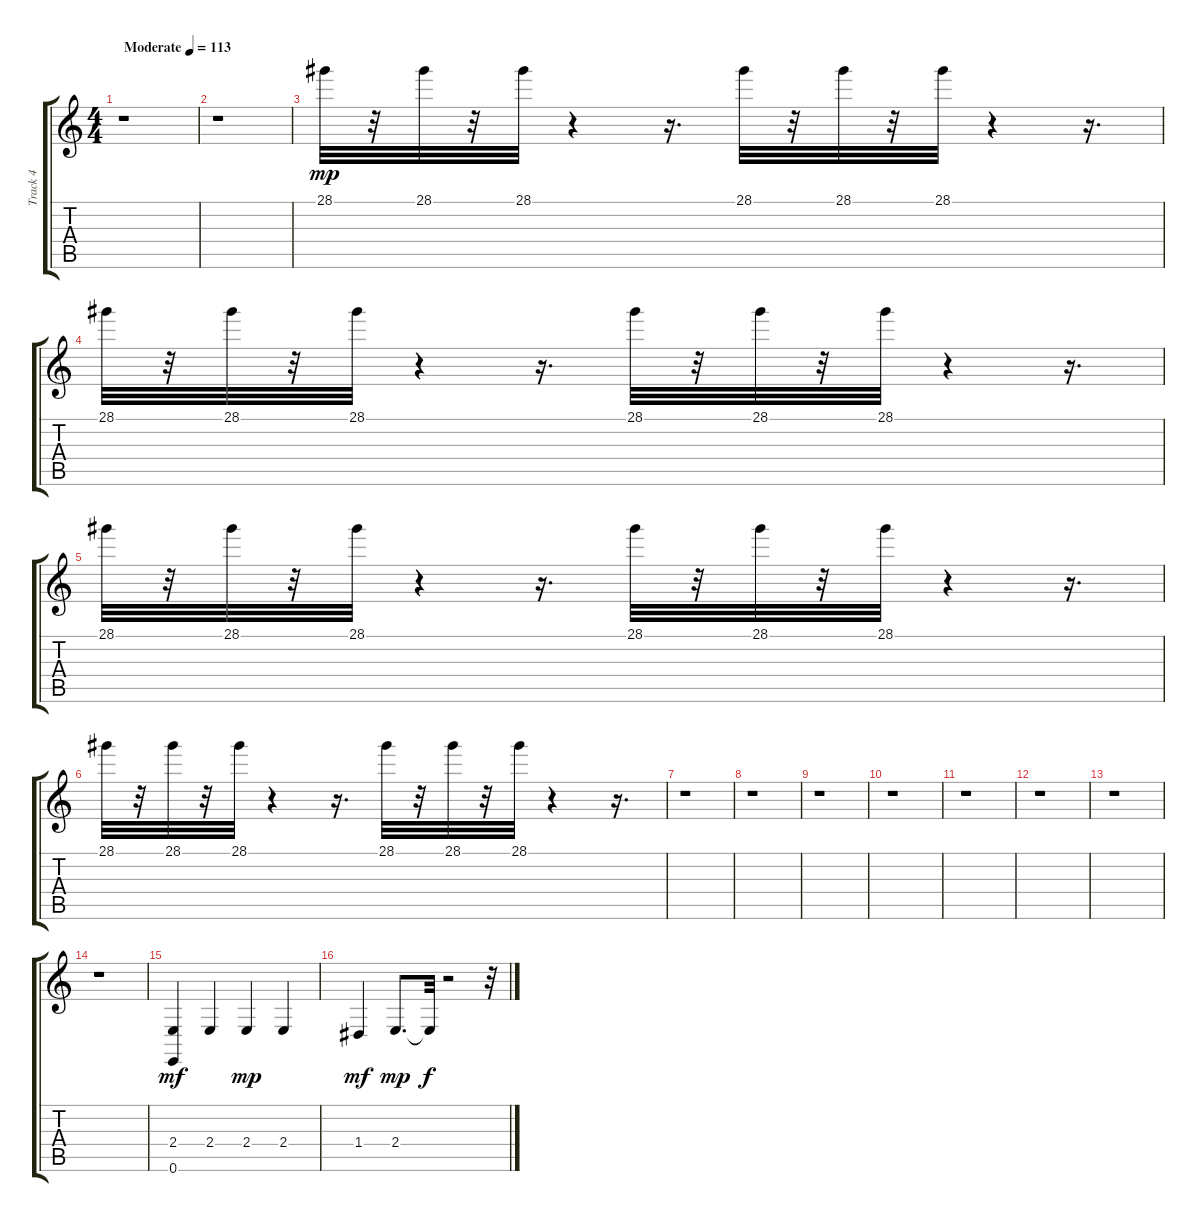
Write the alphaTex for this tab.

\track ("Track 4" "Track 4") {instrument honkytonkpiano}
\staff {score tabs}
\tuning (E4 B3 G3 D3 A2 E2) {hide}
\ts (4 4)
\tempo (113 "Moderate")
\clef g2
\ks c
r.1{dy mp instrument honkytonkpiano} |
r.1 |
28.1.32 r.32 28.1.32 r.32 28.1.32 r.4 r.16{d} 28.1.32 r.32 28.1.32 r.32 28.1.32 r.4 r.16{d} |
28.1.32 r.32 28.1.32 r.32 28.1.32 r.4 r.16{d} 28.1.32 r.32 28.1.32 r.32 28.1.32 r.4 r.16{d} |
28.1.32 r.32 28.1.32 r.32 28.1.32 r.4 r.16{d} 28.1.32 r.32 28.1.32 r.32 28.1.32 r.4 r.16{d} |
28.1.32 r.32 28.1.32 r.32 28.1.32 r.4 r.16{d} 28.1.32 r.32 28.1.32 r.32 28.1.32 r.4 r.16{d} |
r.1 |
r.1 |
r.1 |
r.1 |
r.1 |
r.1 |
r.1 |
r.1 |
(2.4 0.6).4{dy mf} 2.4.4 2.4.4{dy mp} 2.4.4 |
1.4.4{dy mf} 2.4.8{d dy mp} 2.4{t}.32{dy f} r.2 r.32
